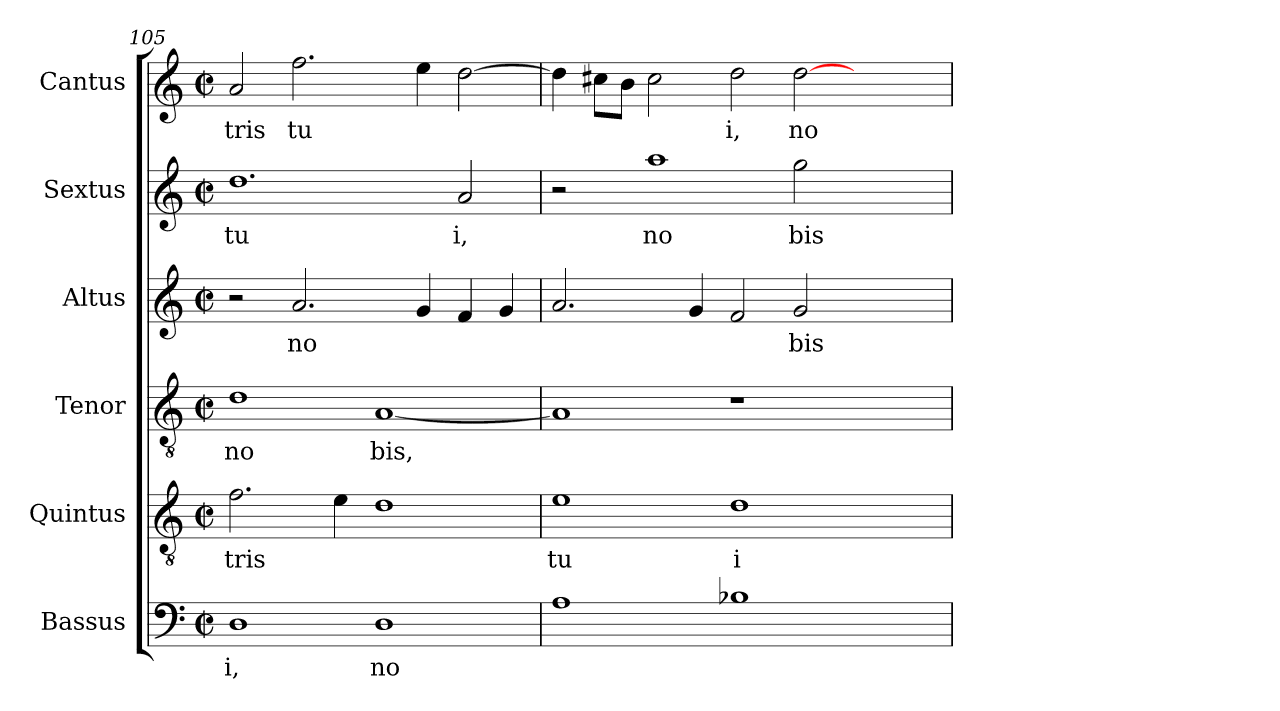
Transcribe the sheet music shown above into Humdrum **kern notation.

**kern	**text	**kern	**text	**kern	**text	**kern	**text	**kern	**text	**kern	**text
*part6	*part6	*part5	*part5	*part4	*part4	*part3	*part3	*part2	*part2	*part1	*part1
*staff6	*staff6	*staff5	*staff5	*staff4	*staff4	*staff3	*staff3	*staff2	*staff2	*staff1	*staff1
*I"Bassus	*	*I"Quintus	*	*I"Tenor	*	*I"Altus	*	*I"Sextus	*	*I"Cantus	*
*I'Bassus	*	*I'Quintus	*	*I'Tenor	*	*I'Altus	*	*I'Sextus	*	*I'Cantus	*
*clefF4	*	*clefGv2	*	*clefGv2	*	*clefG2	*	*clefG2	*	*clefG2	*
*M2/2	*	*M2/2	*	*M2/2	*	*M2/2	*	*M2/2	*	*M2/2	*
*met(c|)	*	*met(c|)	*	*met(c|)	*	*met(c|)	*	*met(c|)	*	*met(c|)	*
=105	=105	=105	=105	=105	=105	=105	=105	=105	=105	=105	=105
!	!LO:LY:b:cj	!	!LO:LY:b	!	!LO:LY:b:cj	!	!	!	!LO:LY:b:cj	!	!LO:LY:b:cj
1D	i,	2.f\	tris	1d	no	2r	.	1.dd	tu	2a/	tris
!	!	!	!	!	!	!	!LO:LY:b:cj	!	!	!	!LO:LY:b:cj
.	.	.	.	.	.	2.a/	no	.	.	2.ff\	tu
.	.	4e\	.	.	.	.	.	.	.	.	.
!	!LO:LY:b:cj	!	!	!	!LO:LY:b:cj	!	!	!	!	!	!
1D	no	1d	.	[<1A	bis,	.	.	.	.	.	.
.	.	.	.	.	.	4g/	.	.	.	4ee\	.
!	!	!	!	!	!	!	!	!	!LO:LY:b:cj	!	!
.	.	.	.	.	.	4f/	.	2a/	i,	[>2dd\	.
.	.	.	.	.	.	4g/	.	.	.	.	.
=106	=106	=106	=106	=106	=106	=106	=106	=106	=106	=106	=106
!	!	!	!LO:LY:b:cj	!	!	!	!	!	!	!	!
1A	.	1e	tu	1A]	.	2.a/	.	2r	.	4dd\]	.
.	.	.	.	.	.	.	.	.	.	8cc#\L	.
.	.	.	.	.	.	.	.	.	.	8b\J	.
!	!	!	!	!	!	!	!	!	!LO:LY:b:cj	!	!
.	.	.	.	.	.	.	.	1aa	no	2cc#\	.
.	.	.	.	.	.	4g/	.	.	.	.	.
!	!	!	!LO:LY:b:cj	!LO:N:vis=1	!	!	!	!	!	!	!LO:LY:b:cj
1B-	.	1d	i	0r	.	2f/	.	.	.	2dd\	i,
!	!	!	!	!	!	!	!LO:LY:b:cj	!	!LO:LY:b:cj	!	!LO:LY:b:cj
.	.	.	.	.	.	2g/	bis	2gg\	bis	[>2dd\	no
1ryy	.	1ryy	.	.	.	1ryy	.	1ryy	.	1ryy	.
=	=	=	=	=	=	=	=	=	=	=	=
*-	*-	*-	*-	*-	*-	*-	*-	*-	*-	*-	*-
